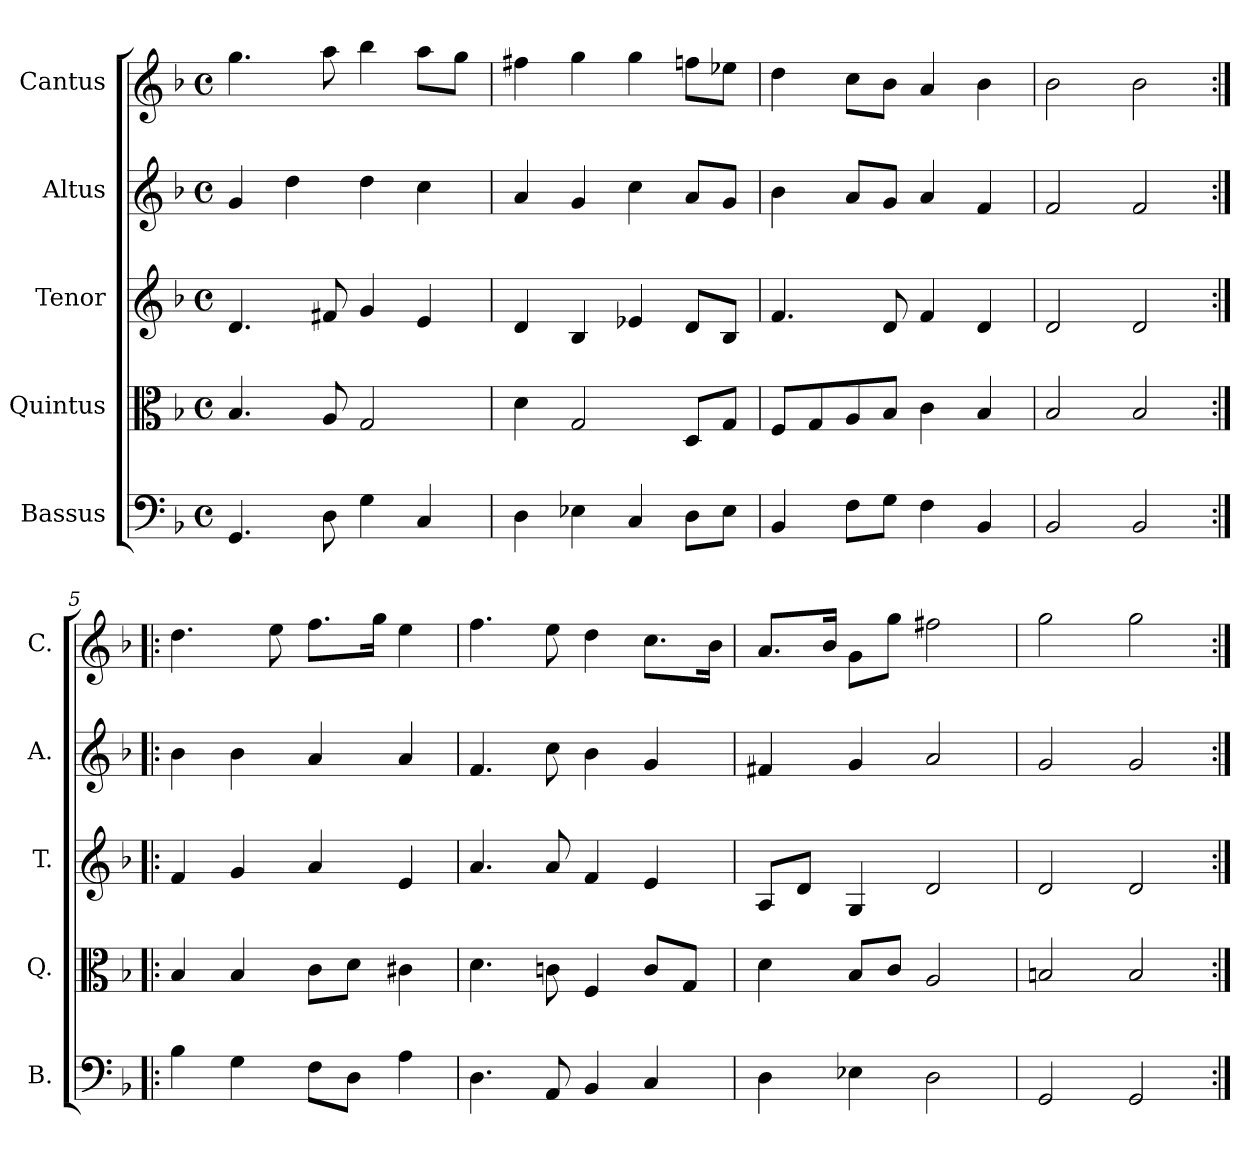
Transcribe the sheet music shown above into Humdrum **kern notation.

**kern	**kern	**kern	**kern	**kern
*part5	*part4	*part3	*part2	*part1
*staff5	*staff4	*staff3	*staff2	*staff1
*I"Bassus	*I"Quintus	*I"Tenor	*I"Altus	*I"Cantus
*I'B.	*I'Q.	*I'T.	*I'A.	*I'C.
*clefF4	*clefC3	*clefG2	*clefG2	*clefG2
*k[b-]	*k[b-]	*k[b-]	*k[b-]	*k[b-]
*d:	*d:	*d:	*d:	*d:
*M4/4	*M4/4	*M4/4	*M4/4	*M4/4
*met(c)	*met(c)	*met(c)	*met(c)	*met(c)
=1	=1	=1	=1	=1
4.GG/	4.B-/	4.d/	4g/	4.gg\
.	.	.	4dd\	.
8D\	8A/	8f#X/	.	8aa\
4G\	2G/	4g/	4dd\	4bb-\
4C/	.	4e/	4cc\	8aa\L
.	.	.	.	8gg\J
=2	=2	=2	=2	=2
4D\	4d\	4d/	4a/	4ff#X\
4E-X\	2G/	4B-/	4g/	4gg\
4C/	.	4e-X/	4cc\	4gg\
8D\L	8D/L	8d/L	8a/L	8ffn\L
8E-\J	8G/J	8B-/J	8g/J	8ee-X\J
=3	=3	=3	=3	=3
4BB-/	8F/L	4.f/	4b-\	4dd\
.	8G/	.	.	.
8F\L	8A/	.	8a/L	8cc\L
8G\J	8B-/J	8d/	8g/J	8b-\J
4F\	4c\	4f/	4a/	4a/
4BB-/	4B-/	4d/	4f/	4b-\
=4	=4	=4	=4	=4
2BB-/	2B-/	2d/	2f/	2b-\
2BB-/	2B-/	2d/	2f/	2b-\
=5:|!|:	=5:|!|:	=5:|!|:	=5:|!|:	=5:|!|:
4B-\	4B-/	4f/	4b-\	4.dd\
4G\	4B-/	4g/	4b-\	.
.	.	.	.	8ee\
8F\L	8c\L	4a/	4a/	8.ff\L
8D\J	8d\J	.	.	.
.	.	.	.	16gg\Jk
4A\	4c#X\	4e/	4a/	4ee\
=6	=6	=6	=6	=6
4.D\	4.d\	4.a/	4.f/	4.ff\
8AA/	8cn\	8a/	8cc\	8ee\
4BB-/	4F/	4f/	4b-\	4dd\
4C/	8c/L	4e/	4g/	8.cc\L
.	8G/J	.	.	.
.	.	.	.	16b-\Jk
!!LO:LB:g=z
=7	=7	=7	=7	=7
4D\	4d\	8A/L	4f#X/	8.a/L
.	.	8d/J	.	.
.	.	.	.	16b-/Jk
4E-X\	8B-/L	4G/	4g/	8g\L
.	8c/J	.	.	8gg\J
2D\	2A/	2d/	2a/	2ff#X\
=8	=8	=8	=8	=8
2GG/	2Bn/	2d/	2g/	2gg\
2GG/	2B/	2d/	2g/	2gg\
=:|!	=:|!	=:|!	=:|!	=:|!
*-	*-	*-	*-	*-
